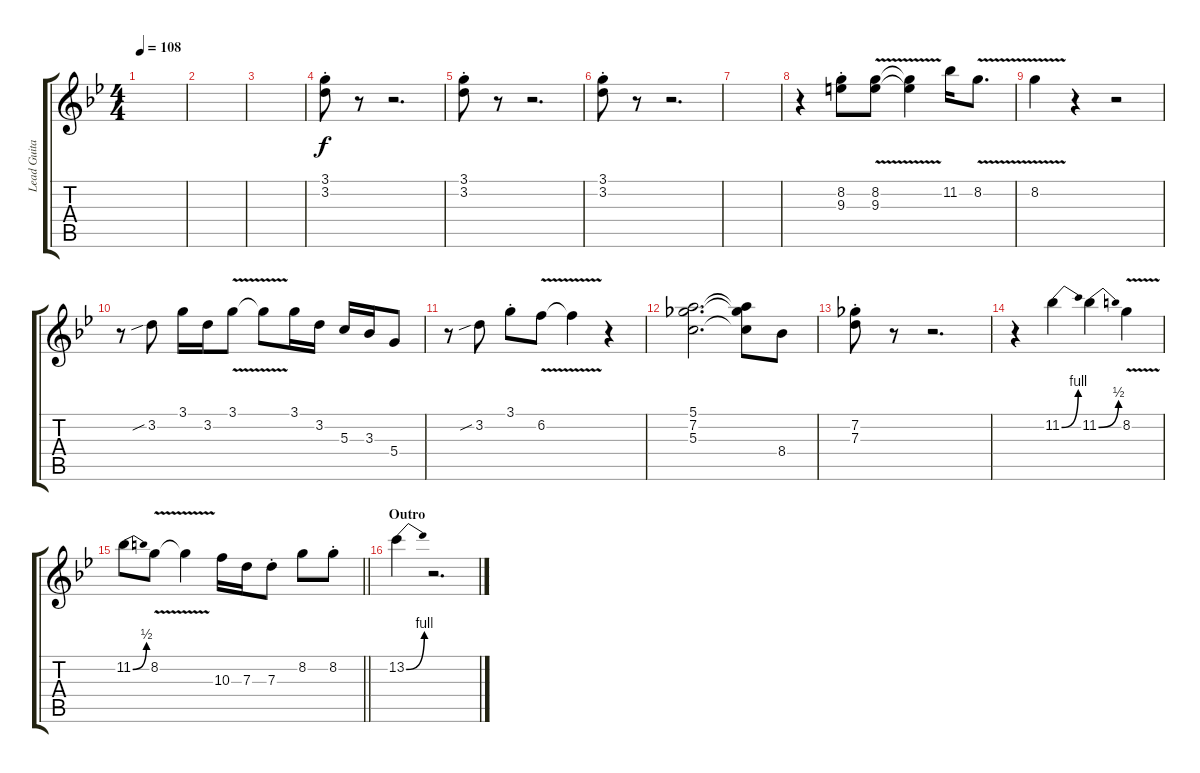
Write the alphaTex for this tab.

\track ("Lead Guitar" "Lead Guita") {instrument overdrivenguitar}
\staff {score tabs}
\tuning (E4 B3 G3 D3 A2 E2) {hide}
\ts (4 4)
\tempo 108
\clef g2
\ks bb
|
|
|
(3.1{st} 3.2{st}).8 r.8 r.2{d} |
(3.1{st} 3.2{st}).8 r.8 r.2{d} |
(3.1{st} 3.2{st}).8 r.8 r.2{d} |
|
r.4 (8.2{st} 9.3{st}).8 (8.2{v} 9.3{v}).8 (8.2{t} 9.3{t}).4 11.2.16 8.2{v}.8{d} |
8.2{v}.4 r.4 r.2 |
r.8 3.2{sib}.8 3.1.16 3.2.16 3.1{v}.8 3.1{v t}.8 3.1.16 3.2.16 5.3.16 3.3.16 5.4.8 |
r.8 3.2{sib}.8 3.1{st}.8 6.2{v}.8 6.2{t}.4 r.4 |
(5.1 7.2 5.3).2{d} (5.1{t} 7.2{t} 5.3{t}).8 8.4.8 |
(7.2{st} 7.3{st}).8 r.8 r.2{d} |
r.4 11.2{be (bend 0 0 60 4)}.4 11.2{be (bend 0 0 60 2)}.4 8.2{v}.4 |
\barLineRight lightlight
11.2{be (bend 0 0 60 2)}.8 8.2{v}.8 8.2{t}.4 10.3.16 7.3.16 7.3{st}.8 8.2.8 8.2{st}.8 |
\section ("" "Outro")
13.2{be (bend 0 0 60 4)}.4 r.2{d}
